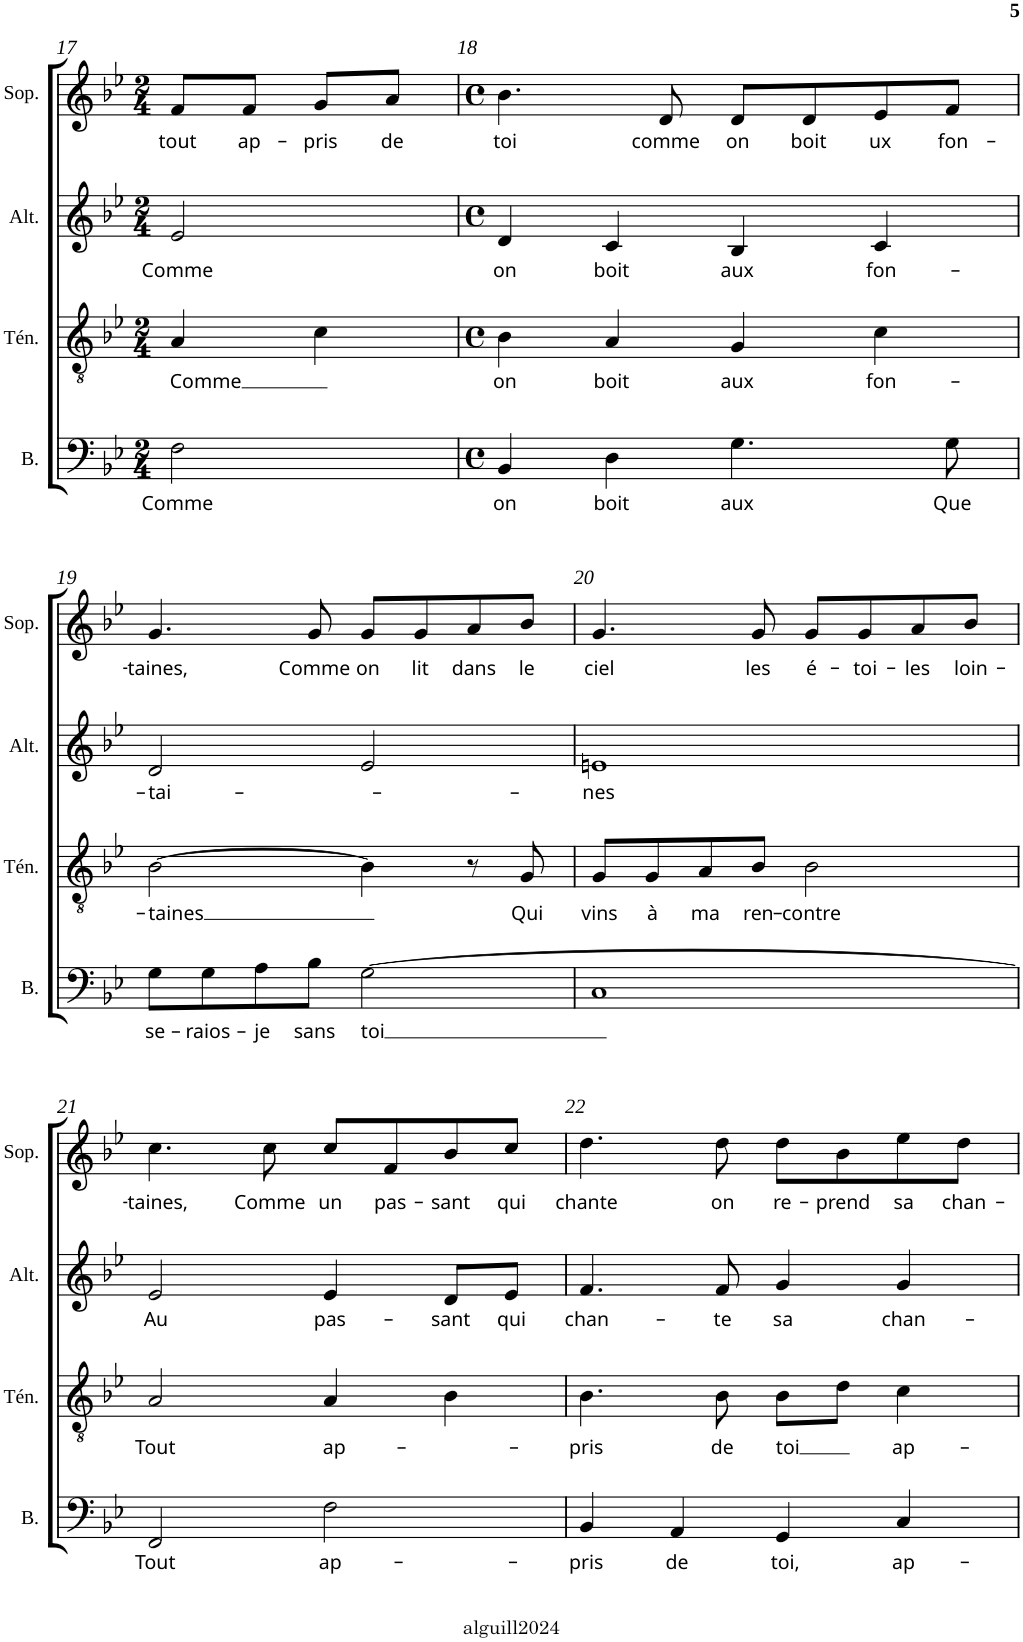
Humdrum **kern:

**kern	**text	**kern	**text	**kern	**text	**kern	**text
*part4	*part4	*part3	*part3	*part2	*part2	*part1	*part1
*staff4	*staff4	*staff3	*staff3	*staff2	*staff2	*staff1	*staff1
*I"Basse	*	*I"Ténor	*	*I"Alto	*	*I"Soprano	*
*I'B.	*	*I'Tén.	*	*I'Alt.	*	*I'Sop.	*
!!LO:PB:g=z
*clefF4	*	*clefGv2	*	*clefG2	*	*clefG2	*
*k[b-e-]	*	*k[b-e-]	*	*k[b-e-]	*	*k[b-e-]	*
*g:	*	*g:	*	*g:	*	*g:	*
*M2/4	*	*M2/4	*	*M2/4	*	*M2/4	*
=17	=17	=17	=17	=17	=17	=17	=17
!	!LO:LY:b	!	!LO:LY:b	!	!LO:LY:b	!	!LO:LY:b
2F\	Comme	4A/	Comme	2e-/	Comme	8f/L	tout
!	!	!	!	!	!	!	!LO:LY:b
.	.	.	.	.	.	8f/J	ap-
!	!	!	!	!	!	!	!LO:LY:b
.	.	4c\	.	.	.	8g/L	-pris
!	!	!	!	!	!	!	!LO:LY:b
.	.	.	.	.	.	8a/J	de
=18	=18	=18	=18	=18	=18	=18	=18
*M4/4	*	*M4/4	*	*M4/4	*	*M4/4	*
*met(c)	*	*met(c)	*	*met(c)	*	*met(c)	*
!	!LO:LY:b	!	!LO:LY:b	!	!LO:LY:b	!	!LO:LY:b
4BB-/	on	4B-\	on	4d/	on	4.b-\	toi
!	!LO:LY:b	!	!LO:LY:b	!	!LO:LY:b	!	!
4D\	boit	4A/	boit	4c/	boit	.	.
!	!	!	!	!	!	!	!LO:LY:b
.	.	.	.	.	.	8d/	comme
!	!LO:LY:b	!	!LO:LY:b	!	!LO:LY:b	!	!LO:LY:b
4.G\	aux	4G/	aux	4B-/	aux	8d/L	on
!	!	!	!	!	!	!	!LO:LY:b
.	.	.	.	.	.	8d/	boit
!	!	!	!LO:LY:b	!	!LO:LY:b	!	!LO:LY:b
.	.	4c\	fon-	4c/	fon-	8e-/	ux
!	!LO:LY:b	!	!	!	!	!	!LO:LY:b
8G\	Que	.	.	.	.	8f/J	fon-
!!LO:LB:g=z
=19	=19	=19	=19	=19	=19	=19	=19
!	!LO:LY:b	!	!LO:LY:b	!	!LO:LY:b	!	!LO:LY:b
8G\L	se-	[2B-\	-taines	2d/	-tai-	4.g/	-taines,
!	!LO:LY:b	!	!	!	!	!	!
8G\	-raios-	.	.	.	.	.	.
!	!LO:LY:b	!	!	!	!	!	!
8A\	-je	.	.	.	.	.	.
!	!LO:LY:b	!	!	!	!	!	!LO:LY:b
8B-\J	sans	.	.	.	.	8g/	Comme
!	!LO:LY:b	!	!	!	!	!	!LO:LY:b
[2G\	toi	4B-\]	.	2e-/	.	8g/L	on
!	!	!	!	!	!	!	!LO:LY:b
.	.	.	.	.	.	8g/	lit
!	!	!	!	!	!	!	!LO:LY:b
.	.	8r	.	.	.	8a/	dans
!	!	!	!LO:LY:b	!	!	!	!LO:LY:b
.	.	8G/	Qui	.	.	8b-/J	le
=20	=20	=20	=20	=20	=20	=20	=20
!	!	!	!LO:LY:b	!	!LO:LY:b	!	!LO:LY:b
1C	.	8G/L	vins	1en	-nes	4.g/	ciel
!	!	!	!LO:LY:b	!	!	!	!
.	.	8G/	à	.	.	.	.
!	!	!	!LO:LY:b	!	!	!	!
.	.	8A/	ma	.	.	.	.
!	!	!	!LO:LY:b	!	!	!	!LO:LY:b
.	.	8B-/J	ren-	.	.	8g/	les
!	!	!	!LO:LY:b	!	!	!	!LO:LY:b
.	.	2B-\	-contre	.	.	8g/L	é-
!	!	!	!	!	!	!	!LO:LY:b
.	.	.	.	.	.	8g/	-toi-
!	!	!	!	!	!	!	!LO:LY:b
.	.	.	.	.	.	8a/	-les
!	!	!	!	!	!	!	!LO:LY:b
.	.	.	.	.	.	8b-/J	loin-
!!LO:LB:g=z
=21	=21	=21	=21	=21	=21	=21	=21
!	!LO:LY:b	!	!LO:LY:b	!	!LO:LY:b	!	!LO:LY:b
2FF/	Tout	2A/	Tout	2e-/	Au	4.cc\	-taines,
!	!	!	!	!	!	!	!LO:LY:b
.	.	.	.	.	.	8cc\	Comme
!	!LO:LY:b	!	!LO:LY:b	!	!LO:LY:b	!	!LO:LY:b
2F\	ap-	4A/	ap-	4e-/	pas-	8cc/L	un
!	!	!	!	!	!	!	!LO:LY:b
.	.	.	.	.	.	8f/	pas-
!	!	!	!	!	!LO:LY:b	!	!LO:LY:b
.	.	4B-\	.	8d/L	-sant	8b-/	-sant
!	!	!	!	!	!LO:LY:b	!	!LO:LY:b
.	.	.	.	8e-/J	qui	8cc/J	qui
=22	=22	=22	=22	=22	=22	=22	=22
!	!LO:LY:b	!	!LO:LY:b	!	!LO:LY:b	!	!LO:LY:b
4BB-/	-pris	4.B-\	-pris	4.f/	chan-	4.dd\	chante
!	!LO:LY:b	!	!	!	!	!	!
4AA/	de	.	.	.	.	.	.
!	!	!	!LO:LY:b	!	!LO:LY:b	!	!LO:LY:b
.	.	8B-\	de	8f/	-te	8dd\	on
!	!LO:LY:b	!	!LO:LY:b	!	!LO:LY:b	!	!LO:LY:b
4GG/	toi,	8B-\L	toi	4g/	sa	8dd\L	re-
!	!	!	!	!	!	!	!LO:LY:b
.	.	8d\J	.	.	.	8b-\	-prend
!	!LO:LY:b	!	!LO:LY:b	!	!LO:LY:b	!	!LO:LY:b
4C/	ap-	4c\	ap-	4g/	chan-	8ee-\	sa
!	!	!	!	!	!	!	!LO:LY:b
.	.	.	.	.	.	8dd\J	chan-
=	=	=	=	=	=	=	=
*-	*-	*-	*-	*-	*-	*-	*-
